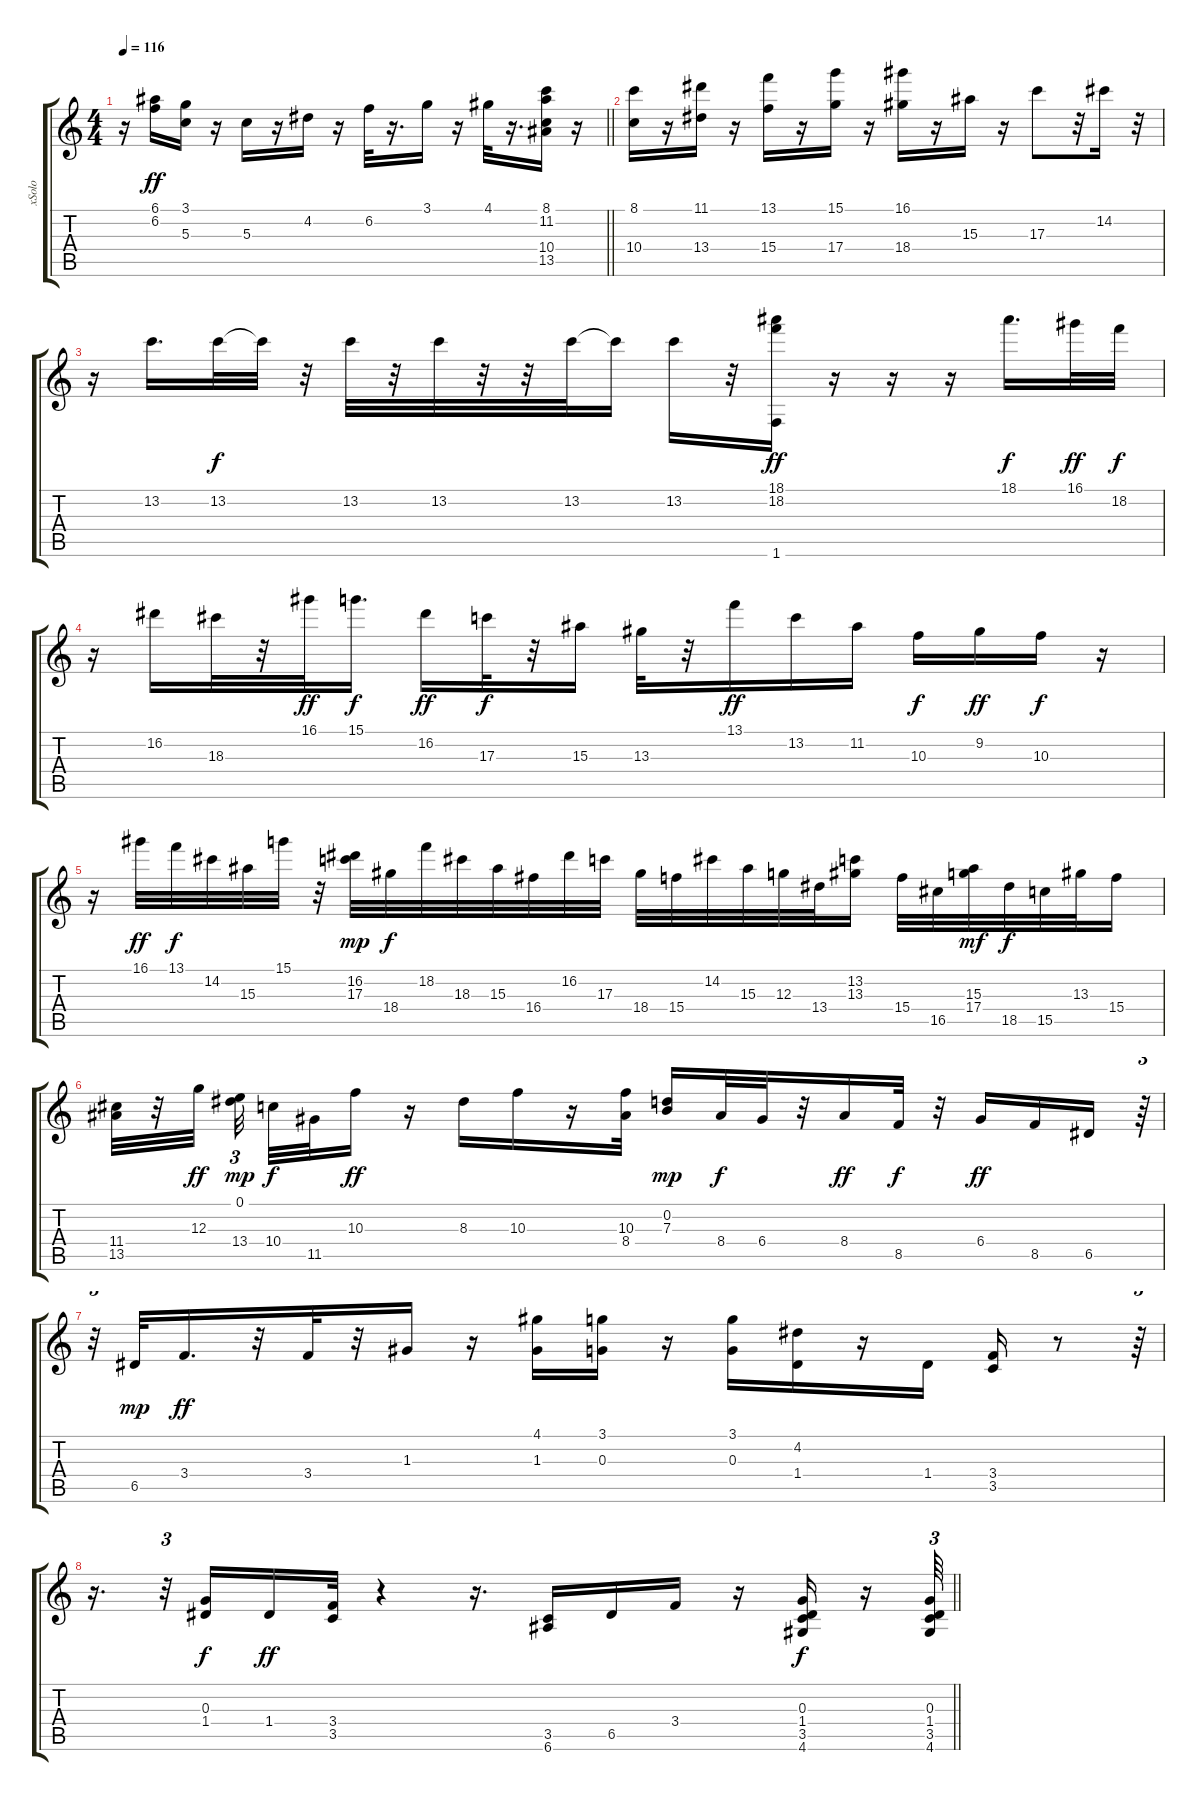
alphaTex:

\track ("xSolo" "xSolo") {instrument electricguitarjazz}
\staff {score tabs}
\tuning (E4 B3 G3 D3 A2 E2) {hide}
\ts (4 4)
\tempo 116
\clef g2
\barLineRight lightlight
\ks c
r.16{dy ff} (6.1 6.2).16 (3.1 5.3).16 r.16 5.3.16 r.16 4.2.16 r.16 6.2.32 r.16{d} 3.1.16 r.16 4.1.32 r.16{d} (8.1 11.2 10.4 13.5).16 r.16 |
\section ("" "")
(8.1 10.4).16 r.16 (11.1 13.4).16 r.16 (13.1 15.4).16 r.16 (15.1 17.4).16 r.16 (16.1 18.4).16 r.16 15.3.16 r.16 17.3.8 r.32 14.2.16 r.32 |
r.16 13.2.16{d} 13.2.32{dy f} 13.2{t}.32 r.32 13.2.32 r.32 13.2.32 r.32 r.32 13.2.32 13.2{t}.16 13.2.16 r.32 (18.1 18.2 1.6).16{dy ff} r.16 r.16 r.16 18.1.16{d dy f} 16.1.32{dy ff} 18.2.32{dy f} |
r.16 16.2.16 18.3.32 r.32 16.1.32{dy ff} 15.1.16{d dy f} 16.2.16{dy ff} 17.3.32{dy f} r.32 15.3.16 13.3.32 r.32 13.1.16{dy ff} 13.2.16 11.2.16 10.3.16{dy f} 9.2.16{dy ff} 10.3.16{dy f} r.16 |
r.16 16.1.32{dy ff} 13.1.32{dy f} 14.2.32 15.3.32 15.1.32 r.32 (16.2 17.3).32{dy mp} 18.4.32{dy f} 18.2.32 18.3.32 15.3.32 16.4.32 16.2.32 17.3.32 18.4.32 15.4.32 14.2.32 15.3.32 12.3.32 13.4.32 (13.2 13.3).16 15.4.32 16.5.32 (15.3 17.4).32{dy mf} 18.5.32{dy f} 15.5.32 13.3.32 15.4.16 |
(11.4 13.5).32 r.32 12.3.32{dy ff beam splitsecondary} (0.1 13.4).32{tu (3 2) dy mp beam splitsecondary} 10.4.32{dy f} 11.5.32 10.3.16{dy ff} r.16 8.3.16 10.3.16 r.16 (10.3 8.4).32 (0.2 7.3).16{dy mp} 8.4.32{dy f} 6.4.32 r.32 8.4.16{dy ff} 8.5.32{dy f} r.32 6.4.16{dy ff} 8.5.16 6.5.16 r.64{tu (3 2)} |
r.32{tu (3 2)} 6.5.32{dy mp} 3.4.16{d dy ff} r.32 3.4.32 r.32 1.3.16 r.16 (4.1 1.3).16 (3.1 0.3).16 r.16 (3.1 0.3).16 (4.2 1.4).16 r.16 1.4.16 (3.4 3.5).16 r.8 r.64{tu (3 2)} |
\barLineRight lightlight
r.16{d} r.32{tu (3 2)} (0.3 1.4).16{dy f} 1.4.16{dy ff} (3.4 3.5).32 r.4 r.16{d} (3.5 6.6).16 6.5.16 3.4.16 r.16 (0.3 1.4 3.5 4.6).16{dy f} r.16 (0.3 1.4 3.5 4.6).64{tu (3 2)}
